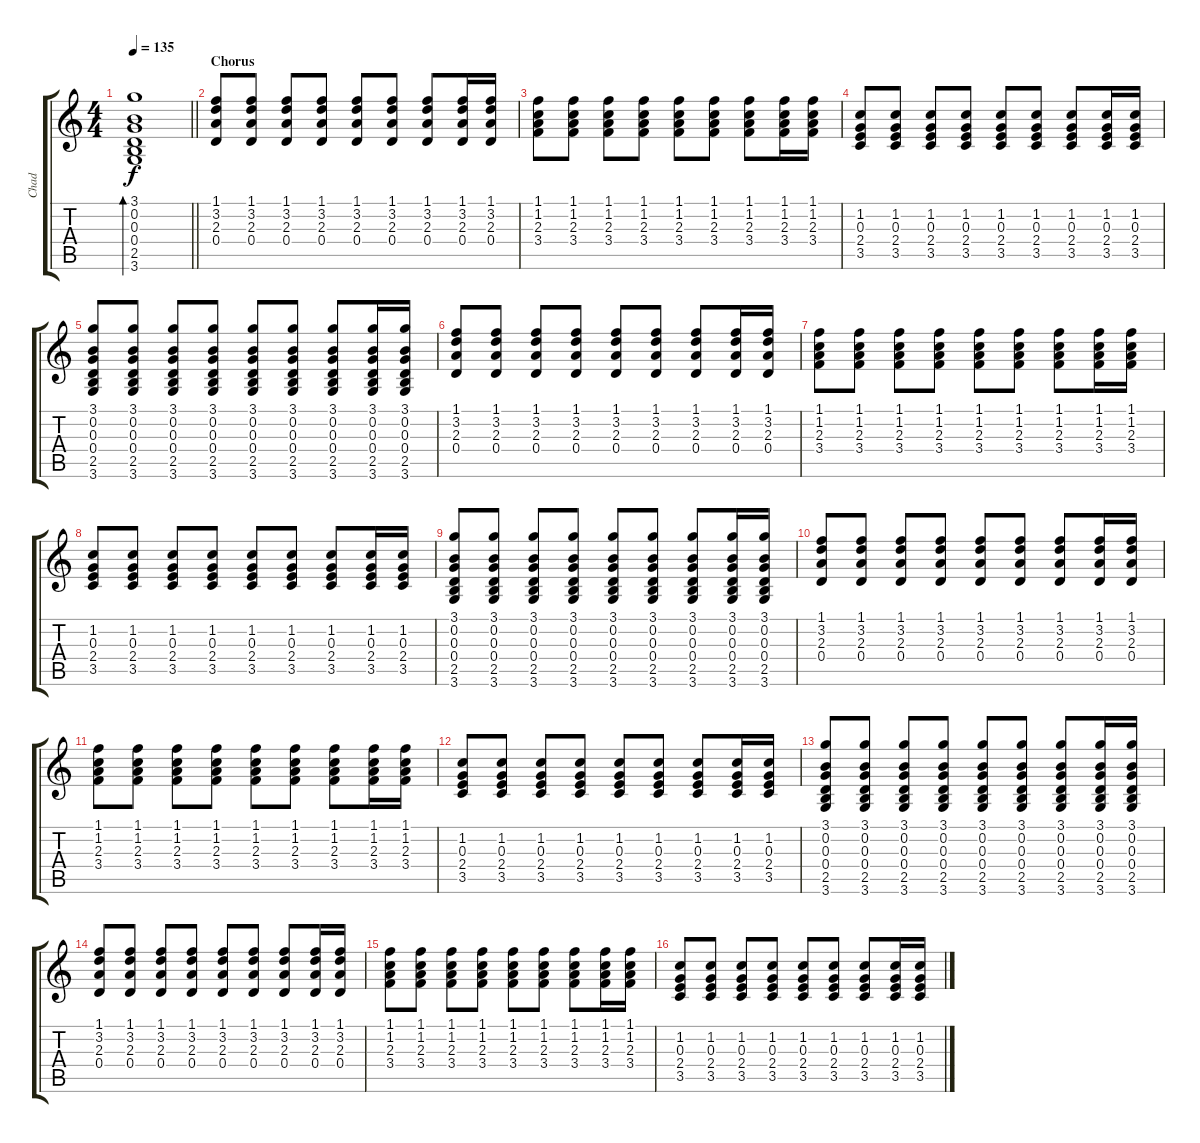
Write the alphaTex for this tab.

\track ("Chad" "Chad") {instrument electricguitarclean}
\staff {score tabs}
\tuning (E4 B3 G3 D3 A2 E2) {hide}
\ts (4 4)
\tempo 135
\clef g2
\barLineRight lightlight
\ks c
(3.1 0.2 0.3 0.4 2.5 3.6).1{bd 480 dy f} |
\section ("" "Chorus")
(1.1 3.2 2.3 0.4).8 (1.1 3.2 2.3 0.4).8 (1.1 3.2 2.3 0.4).8 (1.1 3.2 2.3 0.4).8 (1.1 3.2 2.3 0.4).8 (1.1 3.2 2.3 0.4).8 (1.1 3.2 2.3 0.4).8 (1.1 3.2 2.3 0.4).16 (1.1 3.2 2.3 0.4).16 |
(1.1 1.2 2.3 3.4).8 (1.1 1.2 2.3 3.4).8 (1.1 1.2 2.3 3.4).8 (1.1 1.2 2.3 3.4).8 (1.1 1.2 2.3 3.4).8 (1.1 1.2 2.3 3.4).8 (1.1 1.2 2.3 3.4).8 (1.1 1.2 2.3 3.4).16 (1.1 1.2 2.3 3.4).16 |
(1.2 0.3 2.4 3.5).8 (1.2 0.3 2.4 3.5).8 (1.2 0.3 2.4 3.5).8 (1.2 0.3 2.4 3.5).8 (1.2 0.3 2.4 3.5).8 (1.2 0.3 2.4 3.5).8 (1.2 0.3 2.4 3.5).8 (1.2 0.3 2.4 3.5).16 (1.2 0.3 2.4 3.5).16 |
(3.1 0.2 0.3 0.4 2.5 3.6).8 (3.1 0.2 0.3 0.4 2.5 3.6).8 (3.1 0.2 0.3 0.4 2.5 3.6).8 (3.1 0.2 0.3 0.4 2.5 3.6).8 (3.1 0.2 0.3 0.4 2.5 3.6).8 (3.1 0.2 0.3 0.4 2.5 3.6).8 (3.1 0.2 0.3 0.4 2.5 3.6).8 (3.1 0.2 0.3 0.4 2.5 3.6).16 (3.1 0.2 0.3 0.4 2.5 3.6).16 |
(1.1 3.2 2.3 0.4).8 (1.1 3.2 2.3 0.4).8 (1.1 3.2 2.3 0.4).8 (1.1 3.2 2.3 0.4).8 (1.1 3.2 2.3 0.4).8 (1.1 3.2 2.3 0.4).8 (1.1 3.2 2.3 0.4).8 (1.1 3.2 2.3 0.4).16 (1.1 3.2 2.3 0.4).16 |
(1.1 1.2 2.3 3.4).8 (1.1 1.2 2.3 3.4).8 (1.1 1.2 2.3 3.4).8 (1.1 1.2 2.3 3.4).8 (1.1 1.2 2.3 3.4).8 (1.1 1.2 2.3 3.4).8 (1.1 1.2 2.3 3.4).8 (1.1 1.2 2.3 3.4).16 (1.1 1.2 2.3 3.4).16 |
(1.2 0.3 2.4 3.5).8 (1.2 0.3 2.4 3.5).8 (1.2 0.3 2.4 3.5).8 (1.2 0.3 2.4 3.5).8 (1.2 0.3 2.4 3.5).8 (1.2 0.3 2.4 3.5).8 (1.2 0.3 2.4 3.5).8 (1.2 0.3 2.4 3.5).16 (1.2 0.3 2.4 3.5).16 |
(3.1 0.2 0.3 0.4 2.5 3.6).8 (3.1 0.2 0.3 0.4 2.5 3.6).8 (3.1 0.2 0.3 0.4 2.5 3.6).8 (3.1 0.2 0.3 0.4 2.5 3.6).8 (3.1 0.2 0.3 0.4 2.5 3.6).8 (3.1 0.2 0.3 0.4 2.5 3.6).8 (3.1 0.2 0.3 0.4 2.5 3.6).8 (3.1 0.2 0.3 0.4 2.5 3.6).16 (3.1 0.2 0.3 0.4 2.5 3.6).16 |
(1.1 3.2 2.3 0.4).8 (1.1 3.2 2.3 0.4).8 (1.1 3.2 2.3 0.4).8 (1.1 3.2 2.3 0.4).8 (1.1 3.2 2.3 0.4).8 (1.1 3.2 2.3 0.4).8 (1.1 3.2 2.3 0.4).8 (1.1 3.2 2.3 0.4).16 (1.1 3.2 2.3 0.4).16 |
(1.1 1.2 2.3 3.4).8 (1.1 1.2 2.3 3.4).8 (1.1 1.2 2.3 3.4).8 (1.1 1.2 2.3 3.4).8 (1.1 1.2 2.3 3.4).8 (1.1 1.2 2.3 3.4).8 (1.1 1.2 2.3 3.4).8 (1.1 1.2 2.3 3.4).16 (1.1 1.2 2.3 3.4).16 |
(1.2 0.3 2.4 3.5).8 (1.2 0.3 2.4 3.5).8 (1.2 0.3 2.4 3.5).8 (1.2 0.3 2.4 3.5).8 (1.2 0.3 2.4 3.5).8 (1.2 0.3 2.4 3.5).8 (1.2 0.3 2.4 3.5).8 (1.2 0.3 2.4 3.5).16 (1.2 0.3 2.4 3.5).16 |
(3.1 0.2 0.3 0.4 2.5 3.6).8 (3.1 0.2 0.3 0.4 2.5 3.6).8 (3.1 0.2 0.3 0.4 2.5 3.6).8 (3.1 0.2 0.3 0.4 2.5 3.6).8 (3.1 0.2 0.3 0.4 2.5 3.6).8 (3.1 0.2 0.3 0.4 2.5 3.6).8 (3.1 0.2 0.3 0.4 2.5 3.6).8 (3.1 0.2 0.3 0.4 2.5 3.6).16 (3.1 0.2 0.3 0.4 2.5 3.6).16 |
(1.1 3.2 2.3 0.4).8 (1.1 3.2 2.3 0.4).8 (1.1 3.2 2.3 0.4).8 (1.1 3.2 2.3 0.4).8 (1.1 3.2 2.3 0.4).8 (1.1 3.2 2.3 0.4).8 (1.1 3.2 2.3 0.4).8 (1.1 3.2 2.3 0.4).16 (1.1 3.2 2.3 0.4).16 |
(1.1 1.2 2.3 3.4).8 (1.1 1.2 2.3 3.4).8 (1.1 1.2 2.3 3.4).8 (1.1 1.2 2.3 3.4).8 (1.1 1.2 2.3 3.4).8 (1.1 1.2 2.3 3.4).8 (1.1 1.2 2.3 3.4).8 (1.1 1.2 2.3 3.4).16 (1.1 1.2 2.3 3.4).16 |
(1.2 0.3 2.4 3.5).8 (1.2 0.3 2.4 3.5).8 (1.2 0.3 2.4 3.5).8 (1.2 0.3 2.4 3.5).8 (1.2 0.3 2.4 3.5).8 (1.2 0.3 2.4 3.5).8 (1.2 0.3 2.4 3.5).8 (1.2 0.3 2.4 3.5).16 (1.2 0.3 2.4 3.5).16
